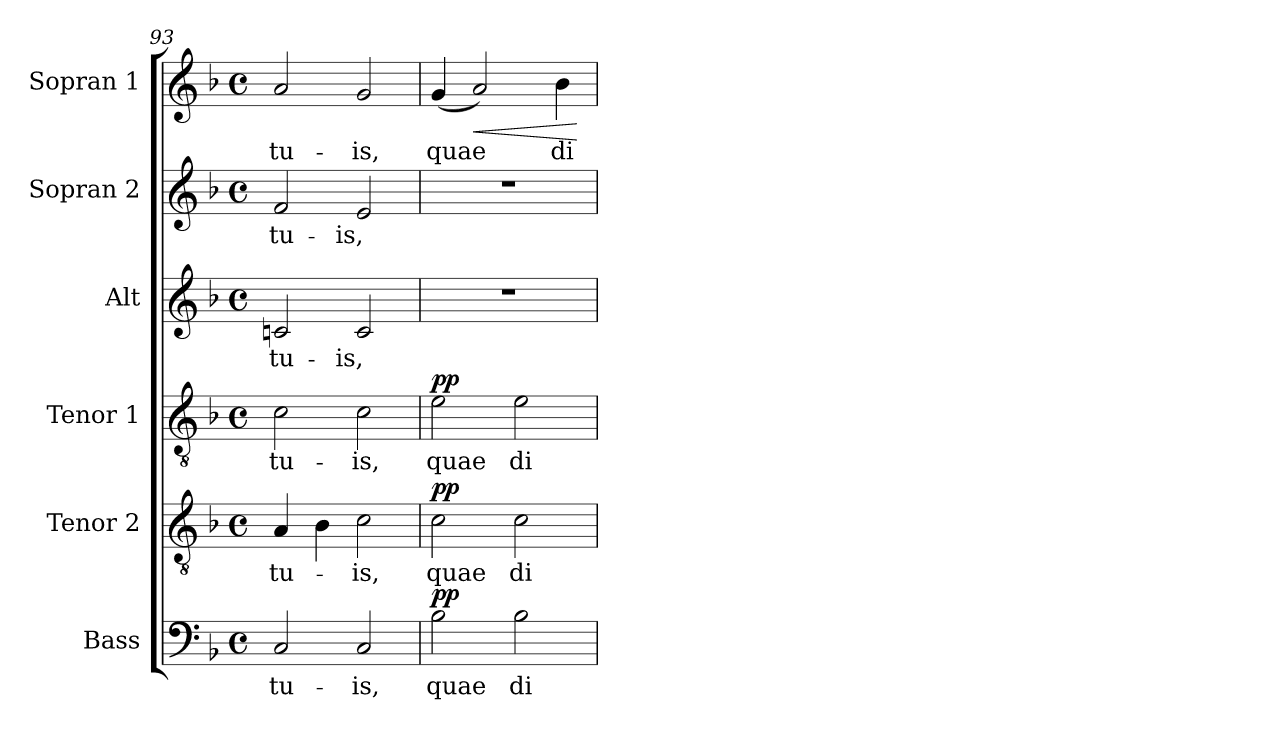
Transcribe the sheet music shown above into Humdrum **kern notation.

**kern	**text	**dynam	**kern	**text	**dynam	**kern	**text	**dynam	**kern	**text	**kern	**text	**kern	**text	**dynam
*part6	*part6	*part6	*part5	*part5	*part5	*part4	*part4	*part4	*part3	*part3	*part2	*part2	*part1	*part1	*part1
*staff6	*staff6	*staff6	*staff5	*staff5	*staff5	*staff4	*staff4	*staff4	*staff3	*staff3	*staff2	*staff2	*staff1	*staff1	*staff1
*I"Bass	*	*	*I"Tenor 2	*	*	*I"Tenor 1	*	*	*I"Alt	*	*I"Sopran 2	*	*I"Sopran 1	*	*
*I'B.	*	*	*I'T. 2	*	*	*I'T. 1	*	*	*I'A.	*	*I'S. 2	*	*I'S. 1	*	*
*clefF4	*	*	*clefGv2	*	*	*clefGv2	*	*	*clefG2	*	*clefG2	*	*clefG2	*	*
*k[b-]	*	*	*k[b-]	*	*	*k[b-]	*	*	*k[b-]	*	*k[b-]	*	*k[b-]	*	*
*F:	*	*	*F:	*	*	*F:	*	*	*F:	*	*F:	*	*F:	*	*
*M4/4	*	*	*M4/4	*	*	*M4/4	*	*	*M4/4	*	*M4/4	*	*M4/4	*	*
*met(c)	*	*	*met(c)	*	*	*met(c)	*	*	*met(c)	*	*met(c)	*	*met(c)	*	*
=93	=93	=93	=93	=93	=93	=93	=93	=93	=93	=93	=93	=93	=93	=93	=93
!	!LO:LY:b	!	!	!LO:LY:b	!	!	!LO:LY:b	!	!	!LO:LY:b	!	!LO:LY:b	!	!LO:LY:b	!
2C/	tu-	.	4A/	tu-	.	2c\	tu-	.	2cn/	tu-	2f/	tu-	2a/	tu-	.
.	.	.	4B-\	.	.	.	.	.	.	.	.	.	.	.	.
!	!LO:LY:b	!	!	!LO:LY:b	!	!	!LO:LY:b	!	!	!LO:LY:b	!	!LO:LY:b	!	!LO:LY:b	!
2C/	-is,	.	2c\	-is,	.	2c\	-is,	.	2c/	-is,	2e/	-is,	2g/	-is,	.
=94	=94	=94	=94	=94	=94	=94	=94	=94	=94	=94	=94	=94	=94	=94	=94
!	!LO:LY:b	!LO:DY:a	!	!LO:LY:b	!LO:DY:a	!	!LO:LY:b	!LO:DY:a	!	!	!	!	!	!LO:LY:b	!
2B-\	quae	pp	2c\	quae	pp	2e\	quae	pp	1r	.	1r	.	(<4g/	quae	.
!	!	!	!	!	!	!	!	!	!	!	!	!	!	!	!LO:HP:b
.	.	.	.	.	.	.	.	.	.	.	.	.	2a/)	.	<
!	!LO:LY:b	!	!	!LO:LY:b	!	!	!LO:LY:b	!	!	!	!	!	!	!	!
2B-\	di-	.	2c\	di-	.	2e\	di-	.	.	.	.	.	.	.	.
!	!	!	!	!	!	!	!	!	!	!	!	!	!	!LO:LY:b	!
.	.	.	.	.	.	.	.	.	.	.	.	.	4b-\	di-	.
.	.	.	.	.	.	.	.	.	.	.	.	.	.	.	[
=	=	=	=	=	=	=	=	=	=	=	=	=	=	=	=
*-	*-	*-	*-	*-	*-	*-	*-	*-	*-	*-	*-	*-	*-	*-	*-
